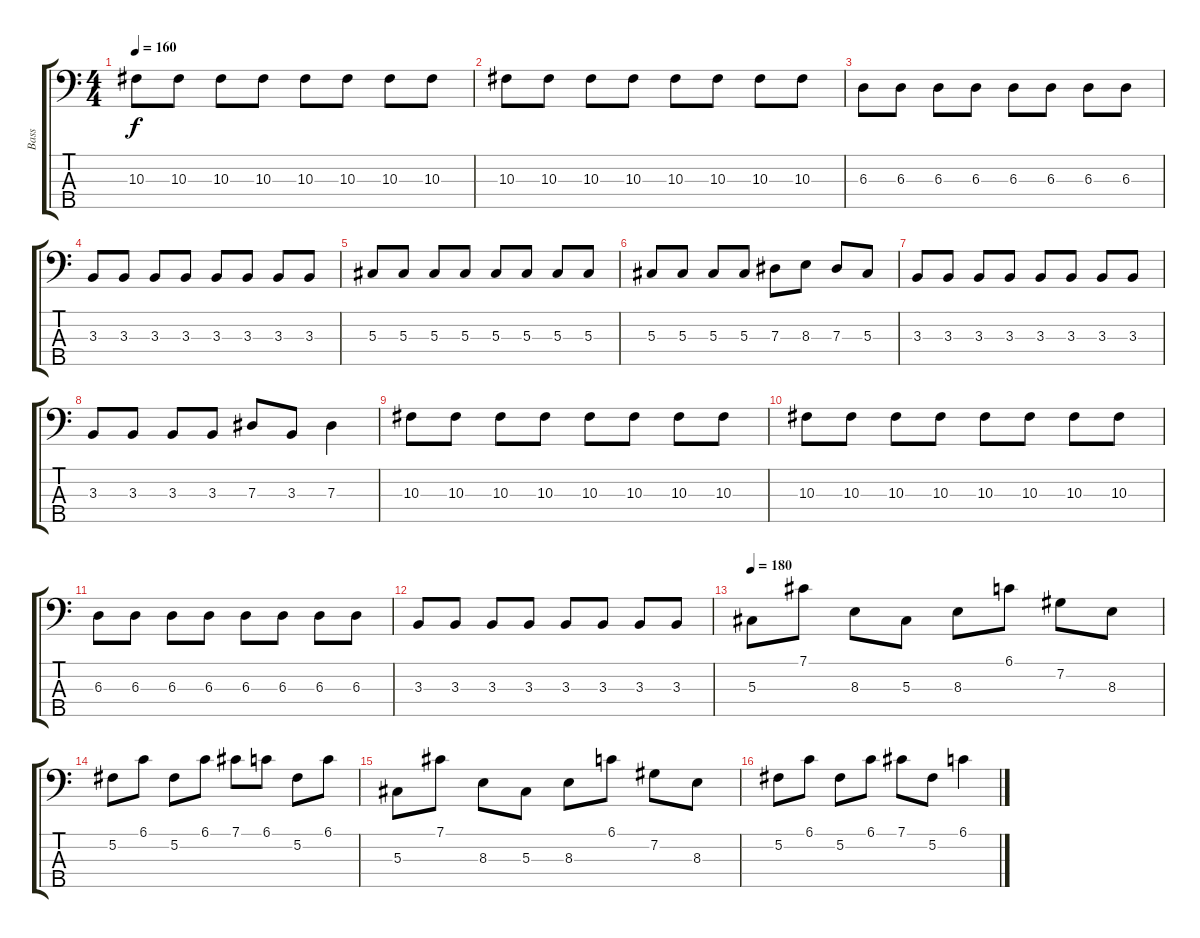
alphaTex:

\track ("Bass" "Bass") {instrument electricbassfinger}
\staff {score tabs}
\tuning (Gb2 Db2 Ab1 Eb1 Bb0) {hide}
\ts (4 4)
\tempo 160
\clef f4
\ks c
10.3.8{dy f} 10.3.8 10.3.8 10.3.8 10.3.8 10.3.8 10.3.8 10.3.8 |
10.3.8 10.3.8 10.3.8 10.3.8 10.3.8 10.3.8 10.3.8 10.3.8 |
6.3.8 6.3.8 6.3.8 6.3.8 6.3.8 6.3.8 6.3.8 6.3.8 |
3.3.8 3.3.8 3.3.8 3.3.8 3.3.8 3.3.8 3.3.8 3.3.8 |
5.3.8 5.3.8 5.3.8 5.3.8 5.3.8 5.3.8 5.3.8 5.3.8 |
5.3.8 5.3.8 5.3.8 5.3.8 7.3.8 8.3.8 7.3.8 5.3.8 |
3.3.8 3.3.8 3.3.8 3.3.8 3.3.8 3.3.8 3.3.8 3.3.8 |
3.3.8 3.3.8 3.3.8 3.3.8 7.3.8 3.3.8 7.3.4 |
10.3.8 10.3.8 10.3.8 10.3.8 10.3.8 10.3.8 10.3.8 10.3.8 |
10.3.8 10.3.8 10.3.8 10.3.8 10.3.8 10.3.8 10.3.8 10.3.8 |
6.3.8 6.3.8 6.3.8 6.3.8 6.3.8 6.3.8 6.3.8 6.3.8 |
3.3.8 3.3.8 3.3.8 3.3.8 3.3.8 3.3.8 3.3.8 3.3.8 |
\tempo 180
5.3.8 7.1.8 8.3.8 5.3.8 8.3.8 6.1.8 7.2.8 8.3.8 |
5.2.8 6.1.8 5.2.8 6.1.8 7.1.8 6.1.8 5.2.8 6.1.8 |
5.3.8 7.1.8 8.3.8 5.3.8 8.3.8 6.1.8 7.2.8 8.3.8 |
5.2.8 6.1.8 5.2.8 6.1.8 7.1.8 5.2.8 6.1.4
